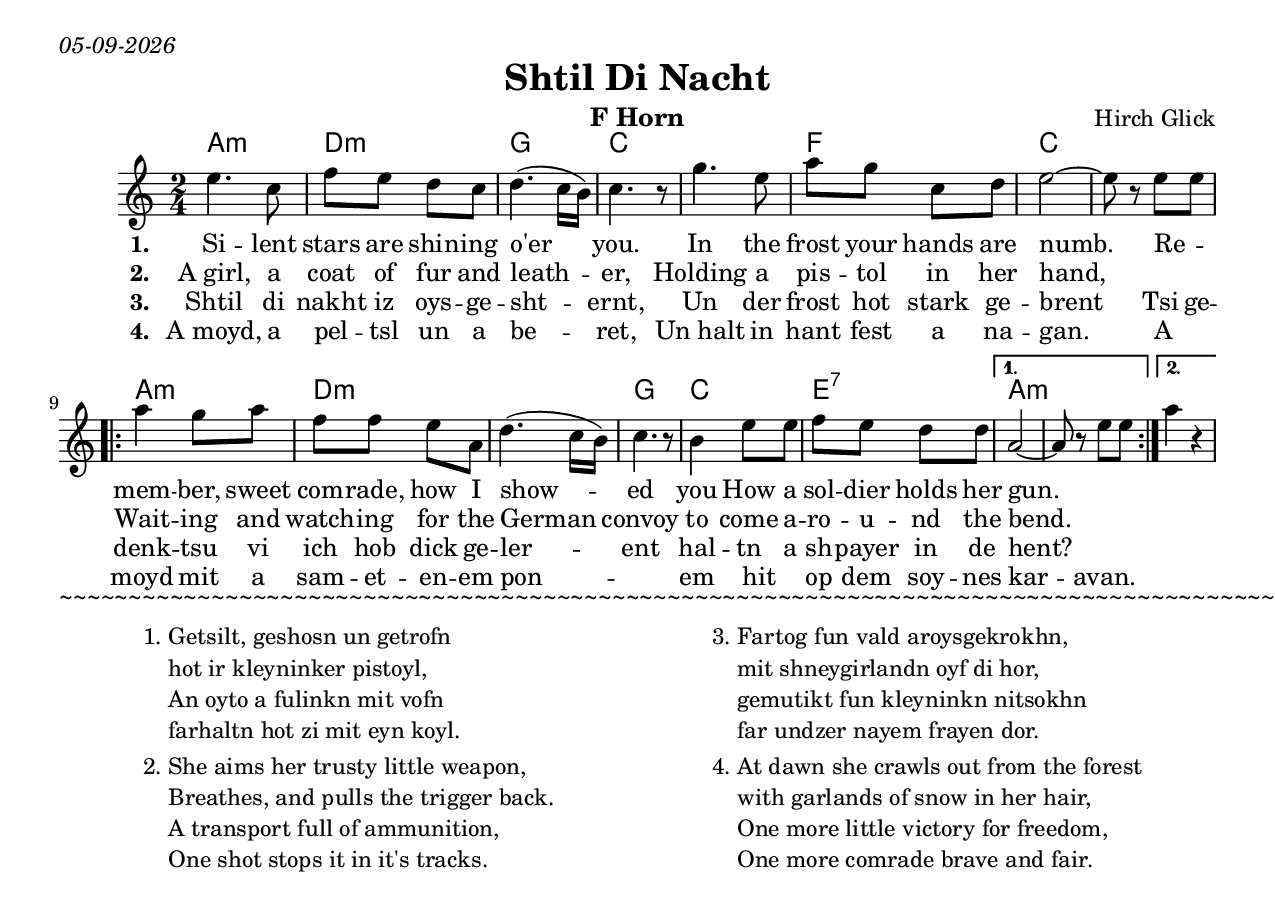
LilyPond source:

\version "2.20.0"
\include "english.ly"
\pointAndClickOff
\paper{
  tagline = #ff
  print-all-headers = ##t
  #(set-paper-size "letter")
}
date = #(strftime "%d-%m-%Y" (localtime (current-time)))

\markup{ \italic{ \date }  }

%\markup{ Got something to say? }

global = {
  \clef treble
  \key d \minor
  \time 2/4
  \set Score.markFormatter = #format-mark-box-alphabet
}

%#################################### Melody ########################
%melody =  \transpose c d \relative c' {  %transpose for clarinet
melody = \relative c'' {
  \global
  %\partial 4 g4    %lead in notes

  a4. f8
  bf8 a g f
  g4.(f16 e)
  f4. r8

  c'4. a8
  d8 c f, g
  a2~
  a8 r a a

  \repeat volta 2{
    d4 c8 d
    bf8 bf a d,
    g4.(f16 e)
    f4. r8
    e4 a8 a
    %c8 bf a g|
    bf8 a g g
  }
  \alternative{
    {d2~ d8 r8 a'8 a8}
    {d4 r}
  }

}
%################################# Lyrics #####################
\addlyrics{
  \set stanza = #"1. "
  Si -- lent stars are shin -- ing o'er you.
  In the frost your hands are numb.
  Re -- _ mem -- ber, sweet com -- rade, how I show -- ed you
  How a sol -- dier holds her gun.
}
\addlyrics {
  \set stanza = #"2. "
  A_girl, a coat of fur and leath -- er,
  Holding a pis -- tol in her hand,
  _ _ Wait -- ing and watch -- ing for the German
  convoy to come a -- ro -- u -- nd the bend.
}

\addlyrics{ \set stanza = #"3. "
            Shtil di nakht iz oys -- ge -- sht -- ernt,
            Un der frost hot stark ge -- brent
            Tsi ge -- denk -- tsu vi ich hob dick ge -- ler -- ent
            hal -- tn a sh -- payer in de hent?
}
\addlyrics{ \set stanza = #"4. "
            A_moyd, a pel -- tsl un a be -- ret,
            Un_halt in hant fest a na -- gan.
            A _  moyd mit a sam -- et -- en -- em pon -- _ em
            hit _ op dem soy -- nes kar -- avan.
}
%################################# Chords #######################
harmonies = \chordmode {
  d2:m
  g2:m
  c2
  f2*2
  bf2
  f4*4


  d2:m
  g2*2:m
  c2
  f2
  a2:7
  d2:m

}

\score {
  % transpose score below
  \transpose d a
  <<
    \new ChordNames {
      \set chordChanges = ##f
      \harmonies
    }
    \new Staff   \melody
  >>
  \header{
    title= "Shtil Di Nacht"
    subtitle=""
    composer= "Hirch Glick"
    instrument = "F Horn"
    arranger= ""
  }
  \layout{indent = 1.0\cm}
  \midi {
    \tempo 4 = 120

    % \midi { }
  }
}

\markup{~~~~~~~~~~~~~~~~~~~~~~~~~~~~~~~~~~~~~~~~~~~~~~~~~~~~~~~~~~~~~~~~~~~~~~~~~~~~~~~~~~~~~~~~ }
\markup{}
\markup{}
% more verses:
\markup{}
\markup {
  % \font-size #2
  \fill-line {
    \hspace #0.1 % distance from left margin
    \column {
      \line { "1."
              \column {
                "Getsilt, geshosn un getrofn"
                "hot ir kleyninker pistoyl,"
                "An oyto a fulinkn mit vofn"
                "farhaltn hot zi mit eyn koyl."
              }
      }
      \hspace #0.2 % vertical distance between verses
      \line { "2."
              \column {
                "She aims her trusty little weapon,"
                "Breathes, and pulls the trigger back."
                "A transport full of ammunition,"
                "One shot stops it in it's tracks."
              }
      }
    }
    \hspace #0.1  % horiz. distance between columns
    \column {
      \line { "3."
              \column {
                "Fartog fun vald aroysgekrokhn,"
                "mit shneygirlandn oyf di hor,"
                "gemutikt fun kleyninkn nitsokhn"
                "far undzer nayem frayen dor. "
                ""
              }
      }
      \hspace #0.2 % distance between verses
      \line { "4."
              \column {
                "At dawn she crawls out from the forest"
                "with garlands of snow in her hair,"
                "One more little victory for freedom,"
                "One more comrade brave and fair."
              }
      }
    }
    \hspace #0.1 % distance to right margin
  }
}

%}
